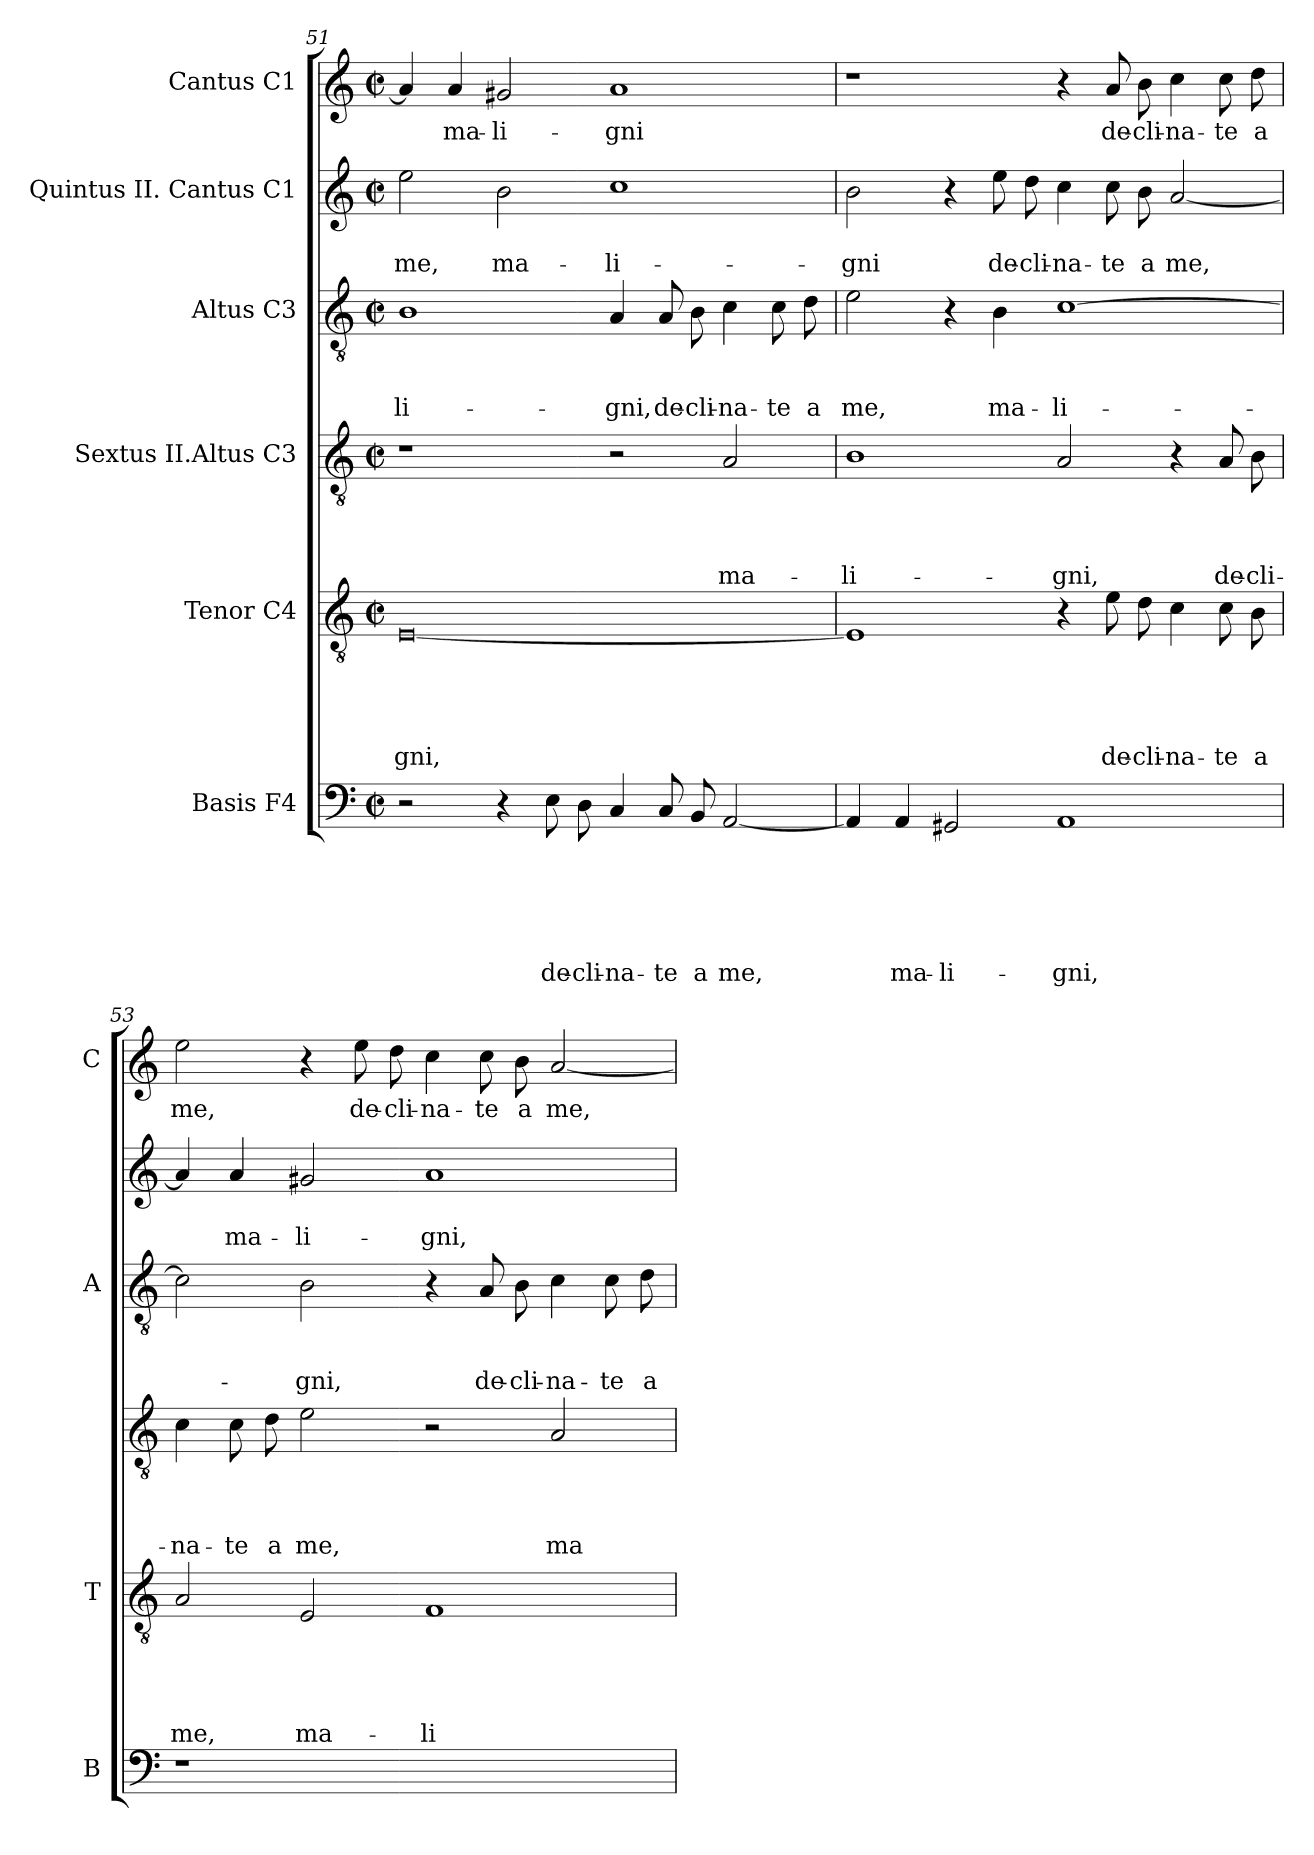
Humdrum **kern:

**kern	**text	**text	**text	**text	**text	**text	**kern	**text	**text	**text	**text	**text	**kern	**text	**text	**text	**text	**kern	**text	**text	**text	**kern	**text	**text	**kern	**text
*part6	*part6	*part6	*part6	*part6	*part6	*part6	*part5	*part5	*part5	*part5	*part5	*part5	*part4	*part4	*part4	*part4	*part4	*part3	*part3	*part3	*part3	*part2	*part2	*part2	*part1	*part1
*staff6	*staff6	*staff6	*staff6	*staff6	*staff6	*staff6	*staff5	*staff5	*staff5	*staff5	*staff5	*staff5	*staff4	*staff4	*staff4	*staff4	*staff4	*staff3	*staff3	*staff3	*staff3	*staff2	*staff2	*staff2	*staff1	*staff1
*I"Basis F4	*	*	*	*	*	*	*I"Tenor C4	*	*	*	*	*	*I"Sextus II.Altus C3	*	*	*	*	*I"Altus C3	*	*	*	*I"Quintus II. Cantus C1	*	*	*I"Cantus C1	*
*I'B	*	*	*	*	*	*	*I'T	*	*	*	*	*	*	*	*	*	*	*I'A	*	*	*	*	*	*	*I'C	*
!!LO:PB:g=z
*clefF4	*	*	*	*	*	*	*clefGv2	*	*	*	*	*	*clefGv2	*	*	*	*	*clefGv2	*	*	*	*clefG2	*	*	*clefG2	*
*k[]	*	*	*	*	*	*	*k[]	*	*	*	*	*	*k[]	*	*	*	*	*k[]	*	*	*	*k[]	*	*	*k[]	*
*C:	*	*	*	*	*	*	*C:	*	*	*	*	*	*C:	*	*	*	*	*C:	*	*	*	*C:	*	*	*C:	*
*M2/2	*	*	*	*	*	*	*M2/2	*	*	*	*	*	*M2/2	*	*	*	*	*M2/2	*	*	*	*M2/2	*	*	*M2/2	*
*met(c|)	*	*	*	*	*	*	*met(c|)	*	*	*	*	*	*met(c|)	*	*	*	*	*met(c|)	*	*	*	*met(c|)	*	*	*met(c|)	*
=51	=51	=51	=51	=51	=51	=51	=51	=51	=51	=51	=51	=51	=51	=51	=51	=51	=51	=51	=51	=51	=51	=51	=51	=51	=51	=51
2r	.	.	.	.	.	.	[0E	.	.	.	.	-gni,	1r	.	.	.	.	1B	.	.	-li-	2ee\	.	me,	4a/]	.
.	.	.	.	.	.	.	.	.	.	.	.	.	.	.	.	.	.	.	.	.	.	.	.	.	4a/	ma-
4r	.	.	.	.	.	.	.	.	.	.	.	.	.	.	.	.	.	.	.	.	.	2b\	.	ma-	2g#X/	-li-
8E\	.	.	.	.	.	de-	.	.	.	.	.	.	.	.	.	.	.	.	.	.	.	.	.	.	.	.
8D\	.	.	.	.	.	-cli-	.	.	.	.	.	.	.	.	.	.	.	.	.	.	.	.	.	.	.	.
4C/	.	.	.	.	.	-na-	.	.	.	.	.	.	2r	.	.	.	.	4A/	.	.	-gni,	1cc	.	-li-	1a	-gni
8C/	.	.	.	.	.	-te	.	.	.	.	.	.	.	.	.	.	.	8A/	.	.	de-	.	.	.	.	.
8BB/	.	.	.	.	.	a	.	.	.	.	.	.	.	.	.	.	.	8B\	.	.	-cli-	.	.	.	.	.
[2AA/	.	.	.	.	.	me,	.	.	.	.	.	.	2A/	.	.	.	ma-	4c\	.	.	-na-	.	.	.	.	.
.	.	.	.	.	.	.	.	.	.	.	.	.	.	.	.	.	.	8c\	.	.	-te	.	.	.	.	.
.	.	.	.	.	.	.	.	.	.	.	.	.	.	.	.	.	.	8d\	.	.	a	.	.	.	.	.
=52	=52	=52	=52	=52	=52	=52	=52	=52	=52	=52	=52	=52	=52	=52	=52	=52	=52	=52	=52	=52	=52	=52	=52	=52	=52	=52
4AA/]	.	.	.	.	.	.	1E]	.	.	.	.	.	1B	.	.	.	-li-	2e\	.	.	me,	2b\	.	-gni	1r	.
4AA/	.	.	.	.	.	ma-	.	.	.	.	.	.	.	.	.	.	.	.	.	.	.	.	.	.	.	.
2GG#X/	.	.	.	.	.	-li-	.	.	.	.	.	.	.	.	.	.	.	4r	.	.	.	4r	.	.	.	.
.	.	.	.	.	.	.	.	.	.	.	.	.	.	.	.	.	.	4B\	.	.	ma-	8ee\	.	de-	.	.
.	.	.	.	.	.	.	.	.	.	.	.	.	.	.	.	.	.	.	.	.	.	8dd\	.	-cli-	.	.
1AA	.	.	.	.	.	-gni,	4r	.	.	.	.	.	2A/	.	.	.	-gni,	[1c	.	.	-li-	4cc\	.	-na-	4r	.
.	.	.	.	.	.	.	8e\	.	.	.	.	de-	.	.	.	.	.	.	.	.	.	8cc\	.	-te	8a/	de-
.	.	.	.	.	.	.	8d\	.	.	.	.	-cli-	.	.	.	.	.	.	.	.	.	8b\	.	a	8b\	-cli-
.	.	.	.	.	.	.	4c\	.	.	.	.	-na-	4r	.	.	.	.	.	.	.	.	[2a/	.	me,	4cc\	-na-
.	.	.	.	.	.	.	8c\	.	.	.	.	-te	8A/	.	.	.	de-	.	.	.	.	.	.	.	8cc\	-te
.	.	.	.	.	.	.	8B\	.	.	.	.	a	8B\	.	.	.	-cli-	.	.	.	.	.	.	.	8dd\	a
=53	=53	=53	=53	=53	=53	=53	=53	=53	=53	=53	=53	=53	=53	=53	=53	=53	=53	=53	=53	=53	=53	=53	=53	=53	=53	=53
1r	.	.	.	.	.	.	2A/	.	.	.	.	me,	4c\	.	.	.	-na-	2c\]	.	.	.	4a/]	.	.	2ee\	me,
.	.	.	.	.	.	.	.	.	.	.	.	.	8c\	.	.	.	-te	.	.	.	.	4a/	.	ma-	.	.
.	.	.	.	.	.	.	.	.	.	.	.	.	8d\	.	.	.	a	.	.	.	.	.	.	.	.	.
.	.	.	.	.	.	.	2E/	.	.	.	.	ma-	2e\	.	.	.	me,	2B\	.	.	-gni,	2g#X/	.	-li-	4r	.
.	.	.	.	.	.	.	.	.	.	.	.	.	.	.	.	.	.	.	.	.	.	.	.	.	8ee\	de-
.	.	.	.	.	.	.	.	.	.	.	.	.	.	.	.	.	.	.	.	.	.	.	.	.	8dd\	-cli-
1ryy	.	.	.	.	.	.	1F	.	.	.	.	-li-	2r	.	.	.	.	4r	.	.	.	1a	.	-gni,	4cc\	-na-
.	.	.	.	.	.	.	.	.	.	.	.	.	.	.	.	.	.	8A/	.	.	de-	.	.	.	8cc\	-te
.	.	.	.	.	.	.	.	.	.	.	.	.	.	.	.	.	.	8B\	.	.	-cli-	.	.	.	8b\	a
.	.	.	.	.	.	.	.	.	.	.	.	.	2A/	.	.	.	ma-	4c\	.	.	-na-	.	.	.	[2a/	me,
.	.	.	.	.	.	.	.	.	.	.	.	.	.	.	.	.	.	8c\	.	.	-te	.	.	.	.	.
.	.	.	.	.	.	.	.	.	.	.	.	.	.	.	.	.	.	8d\	.	.	a	.	.	.	.	.
=	=	=	=	=	=	=	=	=	=	=	=	=	=	=	=	=	=	=	=	=	=	=	=	=	=	=
*-	*-	*-	*-	*-	*-	*-	*-	*-	*-	*-	*-	*-	*-	*-	*-	*-	*-	*-	*-	*-	*-	*-	*-	*-	*-	*-
